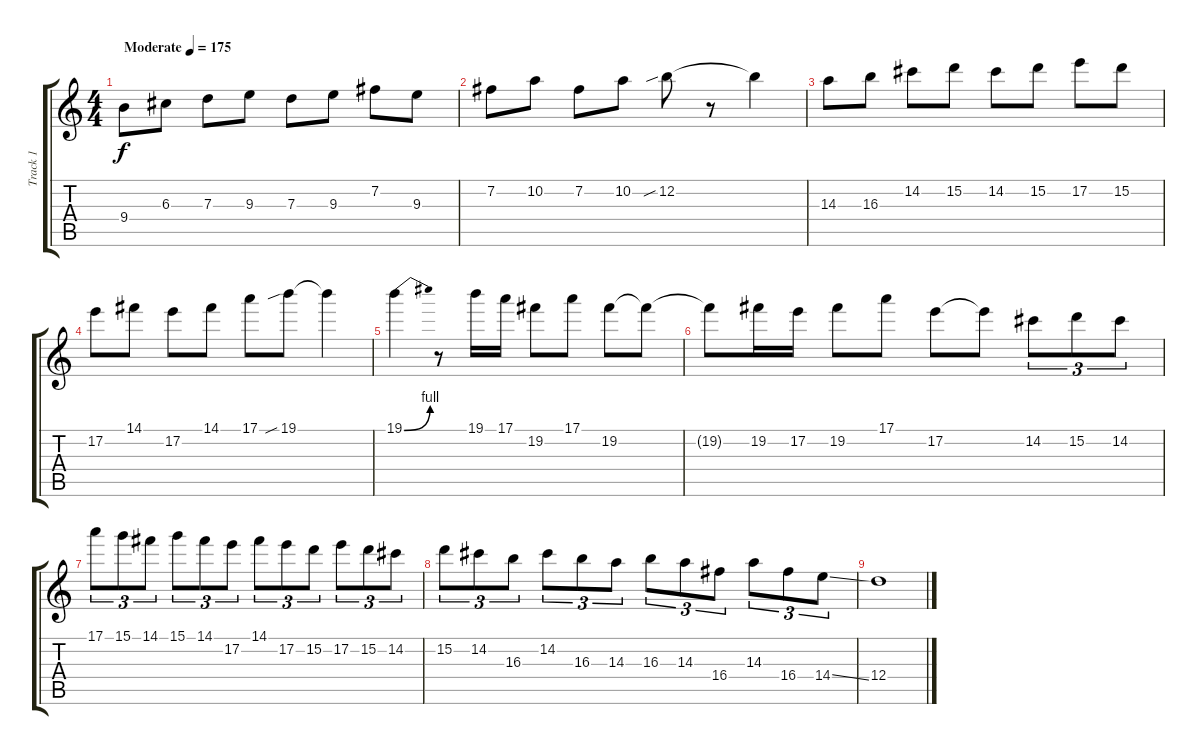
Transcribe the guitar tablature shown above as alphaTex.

\track ("Track 1" "Track 1") {instrument overdrivenguitar}
\staff {score tabs}
\tuning (E4 B3 G3 D3 A2 E2) {hide}
\ts (4 4)
\tempo (175 "Moderate")
\clef g2
\ks c
9.4.8{dy f instrument overdrivenguitar} 6.3.8 7.3.8 9.3.8 7.3.8 9.3.8 7.2.8 9.3.8 |
7.2.8 10.2.8 7.2.8 10.2.8 12.2{sib}.8 r.8 12.2{t}.4 |
14.3.8 16.3.8 14.2.8 15.2.8 14.2.8 15.2.8 17.2.8 15.2.8 |
17.2.8 14.1.8 17.2.8 14.1.8 17.1.8 19.1{sib}.8 19.1{t}.4 |
19.1{be (bend 0 0 60 4)}.4 r.8 19.1.16 17.1.16 19.2.8 17.1.8 19.2.8 19.2{t}.8 |
19.2{t}.8 19.2.16 17.2.16 19.2.8 17.1.8 17.2.8 17.2{t}.8 14.2.8{tu (3 2)} 15.2.8{tu (3 2)} 14.2.8{tu (3 2)} |
17.1.8{tu (3 2)} 15.1.8{tu (3 2)} 14.1.8{tu (3 2)} 15.1.8{tu (3 2)} 14.1.8{tu (3 2)} 17.2.8{tu (3 2)} 14.1.8{tu (3 2)} 17.2.8{tu (3 2)} 15.2.8{tu (3 2)} 17.2.8{tu (3 2)} 15.2.8{tu (3 2)} 14.2.8{tu (3 2)} |
15.2.8{tu (3 2)} 14.2.8{tu (3 2)} 16.3.8{tu (3 2)} 14.2.8{tu (3 2)} 16.3.8{tu (3 2)} 14.3.8{tu (3 2)} 16.3.8{tu (3 2)} 14.3.8{tu (3 2)} 16.4.8{tu (3 2)} 14.3.8{tu (3 2)} 16.4.8{tu (3 2)} 14.4{ss}.8{tu (3 2)} |
12.4.1
